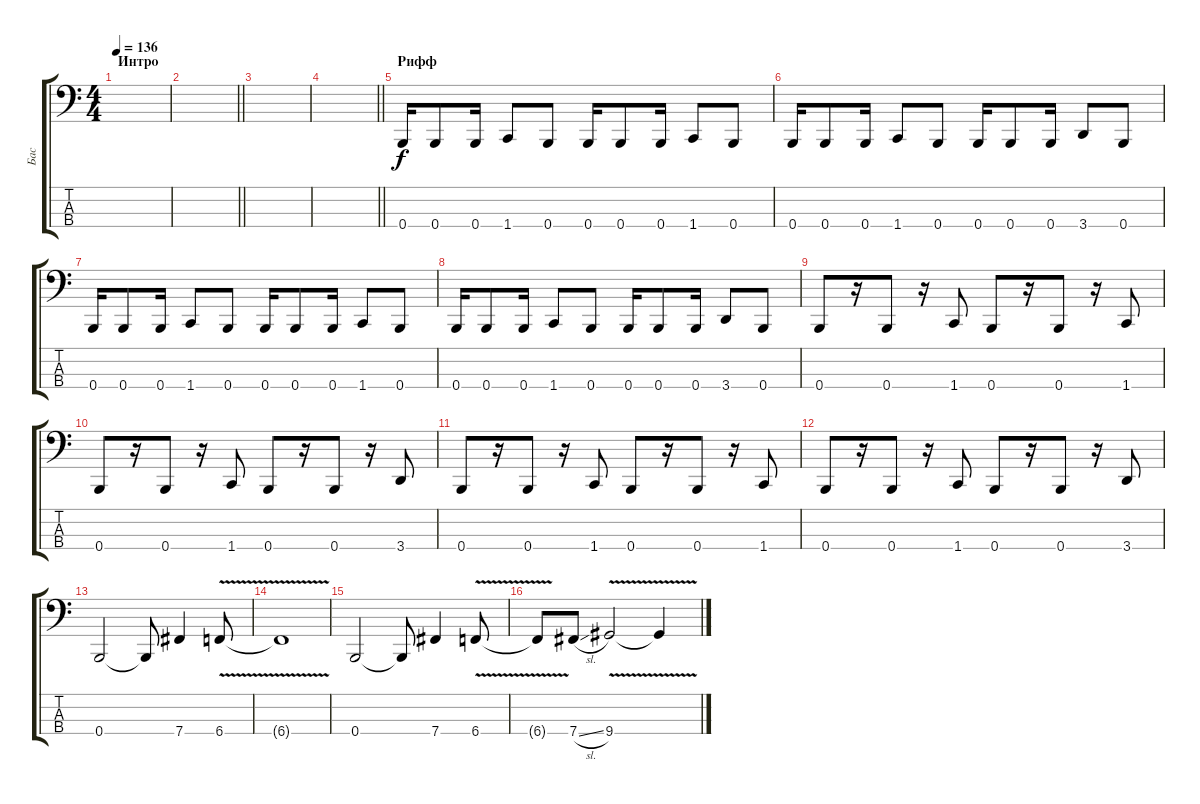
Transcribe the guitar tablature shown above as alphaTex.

\track ("Бас" "Бас") {instrument electricbasspick}
\staff {score tabs}
\tuning (E2 B1 Gb1 B0) {hide}
\ts (4 4)
\section ("" "Интро")
\tempo 136
\clef f4
\ks c
|
\barLineRight lightlight
|
\section ("" "")
|
\barLineRight lightlight
|
\section ("" "Рифф")
0.4.16 0.4.8 0.4.16 1.4.8 0.4.8 0.4.16 0.4.8 0.4.16 1.4.8 0.4.8 |
0.4.16 0.4.8 0.4.16 1.4.8 0.4.8 0.4.16 0.4.8 0.4.16 3.4.8 0.4.8 |
0.4.16 0.4.8 0.4.16 1.4.8 0.4.8 0.4.16 0.4.8 0.4.16 1.4.8 0.4.8 |
0.4.16 0.4.8 0.4.16 1.4.8 0.4.8 0.4.16 0.4.8 0.4.16 3.4.8 0.4.8 |
0.4.8 r.16 0.4.8 r.16 1.4.8 0.4.8 r.16 0.4.8 r.16 1.4.8 |
0.4.8 r.16 0.4.8 r.16 1.4.8 0.4.8 r.16 0.4.8 r.16 3.4.8 |
0.4.8 r.16 0.4.8 r.16 1.4.8 0.4.8 r.16 0.4.8 r.16 1.4.8 |
0.4.8 r.16 0.4.8 r.16 1.4.8 0.4.8 r.16 0.4.8 r.16 3.4.8 |
0.4.2 0.4{t}.8 7.4.4 6.4{v}.8 |
6.4{t}.1 |
0.4.2 0.4{t}.8 7.4.4 6.4{v}.8 |
6.4{t}.8 7.4{sl}.8 9.4{v}.2 9.4{t}.4
